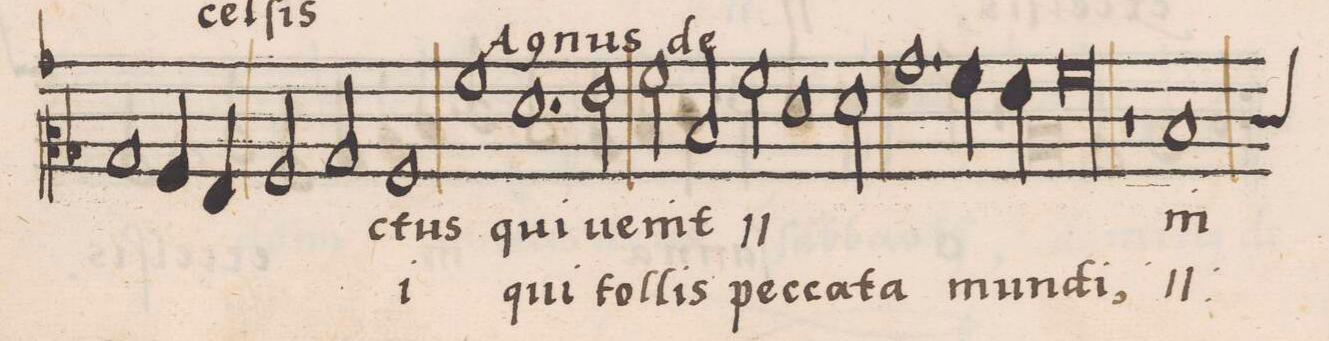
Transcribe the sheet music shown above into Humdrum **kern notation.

**kern	**text
*I"ALTVS	*
*clefC2	*
*k[b-]	*
*met(C|)	*
*M2/1	*
1B-	.
4A/	.
4G/	.
=45-	=45-
2A/	.
2B-/	.
1A	-i
=46-	=46-
1a	.
1.f	qui
=47-	=47-
2g\	tol-
2a\	-lis
2d/	.
=48-	=48-
2a\	pec-
1f	-ca-
2f\	-ta
=49-	=49-
1.b-	.
4a\	mun-
4g\	.
=50-	=50-
00a	-di,
=51-	=51-
=52-	=52-
1r	.
*	*ij
*custos:e	*
1d	qui
=53-	=53-
*-	*-
